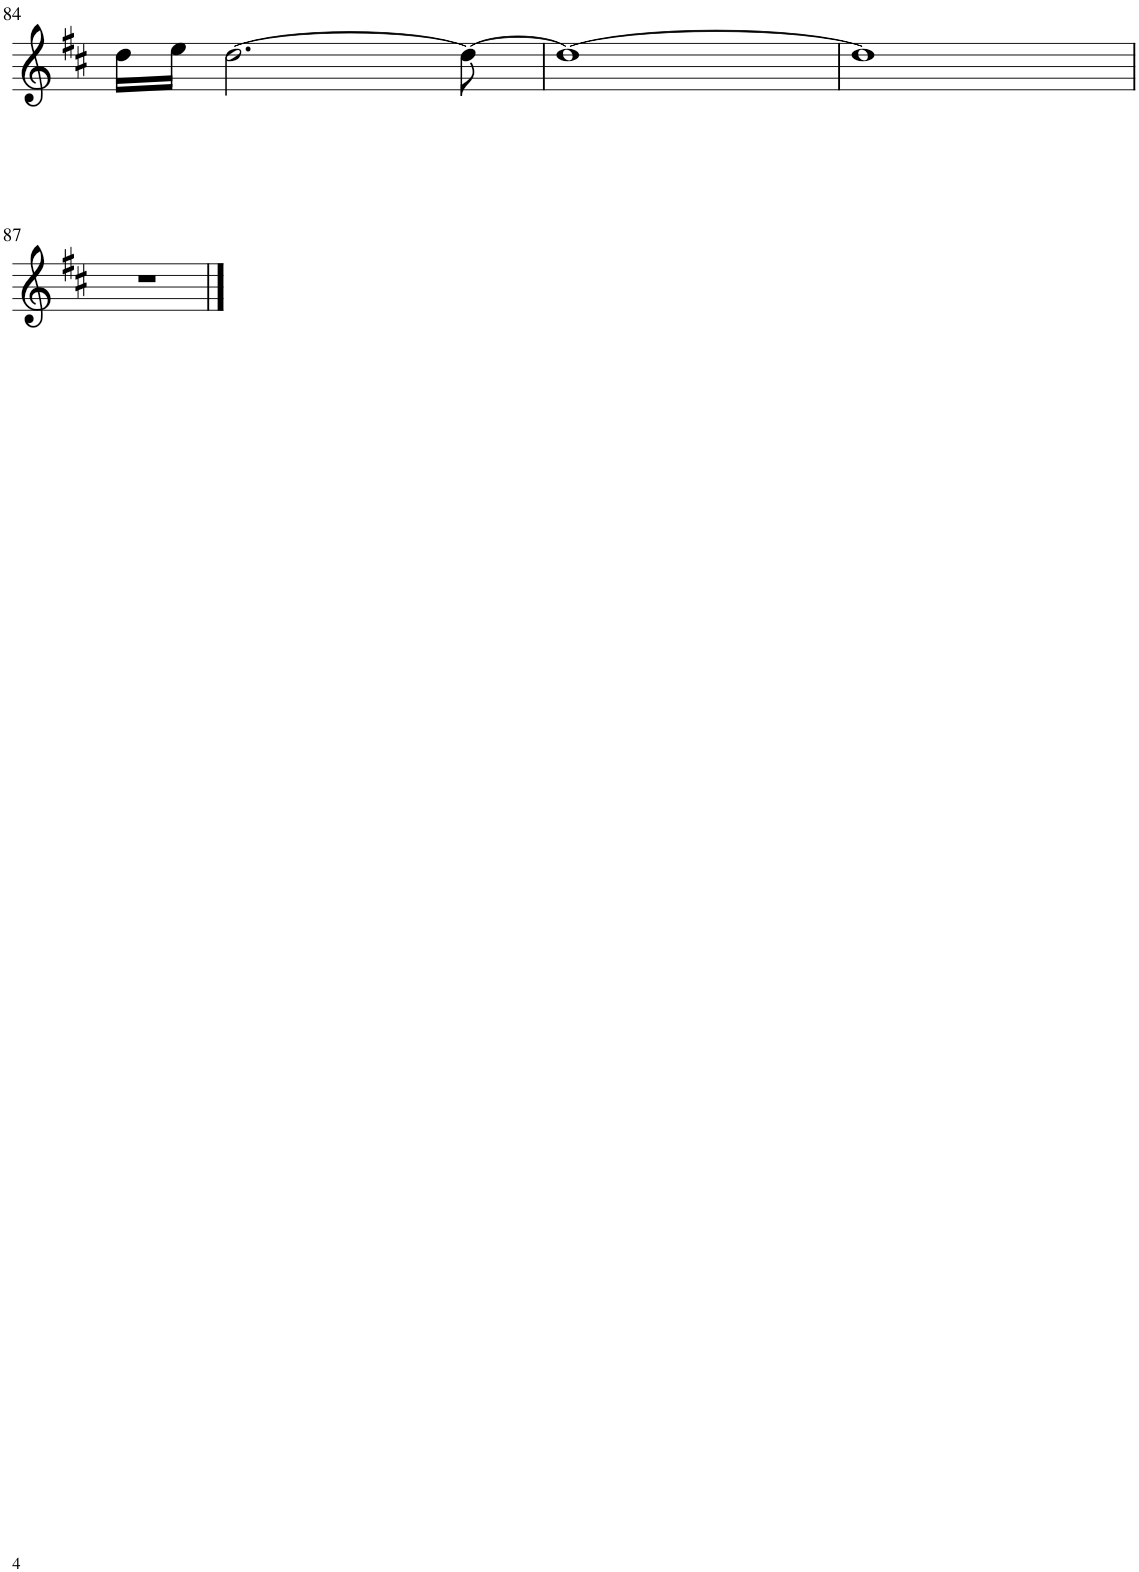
**kern
*part1
*staff1
*I"Piano
*I'Pno.
!!LO:PB:g=z
*clefG2
*k[f#c#]
*M4/4
=84
16dd\LL
16ee\JJ
[2.dd\
8dd\_
=85
1dd_
=86
1dd]
!!LO:LB:g=z
=87
1r
==
*-
